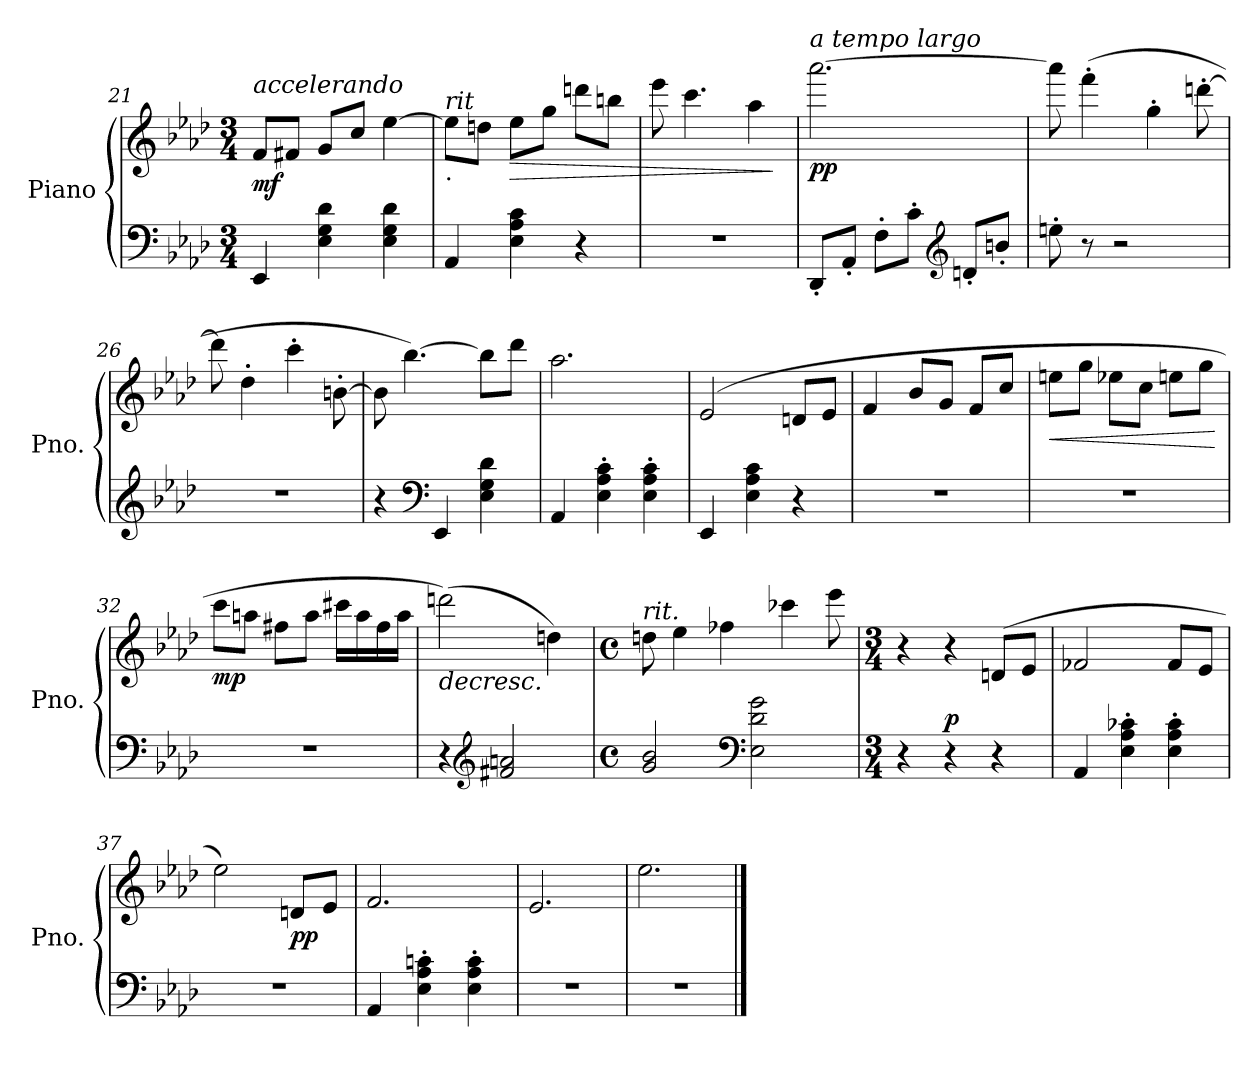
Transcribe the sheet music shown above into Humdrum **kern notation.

**kern	**kern	**dynam
*part1	*part1	*part1
*staff2	*staff1	*staff1/2
*I"Piano	*	*
*I'Pno.	*	*
*clefF4	*clefG2	*
*k[b-e-a-d-]	*k[b-e-a-d-]	*
*M3/4	*M3/4	*
*MM82	*MM82	*
=21	=21	=21
!	!LO:TX:a:i:t=accelerando	!
!	!	!LO:DY:b
4EE-/	8f/L	mf
.	8f#X/J	.
*	*MM84	*
4E-\ 4G\ 4d-\	8g/L	.
.	8cc/J	.
*	*MM86	*
4E-\ 4G\ 4d-\	[4ee-\	.
=22	=22	=22
!	!LO:TX:a:i:t=rit	!
!	!LO:TX:b:t=.	!
4AA-/	8ee-\L]	.
*	*MM84	*
.	8ddn\J	.
!	!	!LO:HP:b
4E-\ 4A-\ 4c\	8ee-\L	>
.	8gg\J	.
4r	8dddn\L	.
*	*MM82	*
.	8bbn\J	.
!!LO:LB:g=z
=23	=23	=23
2.r	8eee-\	.
.	4.ccc\	.
.	4aa-\	.
.	.	]
=24	=24	=24
*	*MM80	*
!	!LO:TX:a:i:t=a tempo largo	!
!	!	!LO:DY:b
8DD-'/L	[2.aaa-\	pp
8AA-'/J	.	.
8F'\L	.	.
8c'\J	.	.
*clefG2	*	*
8dn'/L	.	.
8bn'/J	.	.
=25	=25	=25
8een'\	8aaa-\]	.
8r	(4fff'\	.
2r	.	.
.	4gg'\	.
.	[8dddn'\	.
=26	=26	=26
2.r	8ddd\]	.
.	4dd-'\	.
.	4ccc'\	.
.	[8bn'\	.
=27	=27	=27
4r	8b\]	.
.	[4.bb-\)	.
*clefF4	*	*
4EE-/	.	.
4E-\ 4G\ 4d-\	8bb-\L]	.
.	8ddd-\J	.
=28	=28	=28
4AA-/	2.aa-\	.
4E-\' 4A-\' 4c\'	.	.
4E-\' 4A-\' 4c\'	.	.
=29	=29	=29
4EE-/	(2e-/	.
4E-\ 4A-\ 4c\	.	.
4r	8dn/L	.
.	8e-/J	.
!!LO:PB:g=z
=30	=30	=30
2.r	4f/	.
.	8b-/L	.
.	8g/J	.
.	8f/L	.
.	8cc/J	.
=31	=31	=31
!	!	!LO:HP:b
2.r	8een\L	<
.	8gg\J	.
.	8ee-X\L	.
.	8cc\J	.
.	8een\L	.
.	8gg\J	.
.	.	[
=32	=32	=32
!	!	!LO:DY:b
2.r	8ccc\L	mp
.	8aan\J	.
.	8ff#X\L	.
.	8aa\J	.
.	16ccc#X\LL	.
.	16aa\	.
.	16ff#\	.
.	16aa\JJ	.
=33	=33	=33
!	!	!LO:HP:b
4r	(2dddn\)	>
*clefG2	*	*
2f#X/ 2an/	.	.
.	4ddn\)	.
=34	=34	=34
*M4/4	*M4/4	*
*met(c)	*met(c)	*
*	*MM75	*
!	!LO:TX:a:i:t=rit.	!
2g/ 2b-/	8ddn\	.
.	4ee-\	.
*	*MM70	*
.	4ff-X\	.
*clefF4	*	*
2E-\ 2d-\ 2g\	.	.
.	4ccc-X\	.
*	*MM67	*
.	8eee-\	.
!!LO:LB:g=z
=35	=35	=35
*M3/4	*M3/4	*
4r	4r	.
!	!	!LO:DY:a=2
4r	4r	p
4r	(8dn/L	.
.	8e-/J	]
=36	=36	=36
4AA-/	2f-X/	.
4E-\' 4A-\' 4c-X\'	.	.
4E-\' 4A-\' 4c-\'	8f-/L	.
.	8e-/J	.
=37	=37	=37
2.r	2ee-\)	.
!	!	!LO:DY:b
.	8dn/L	pp
.	8e-/J	.
=38	=38	=38
4AA-/	2.f/	.
4E-\' 4A-\' 4cn\'	.	.
4E-\' 4A-\' 4c\'	.	.
=39	=39	=39
2.r	2.e-/	.
=40	=40	=40
2.r	2.ee-\	.
==	==	==
*-	*-	*-
